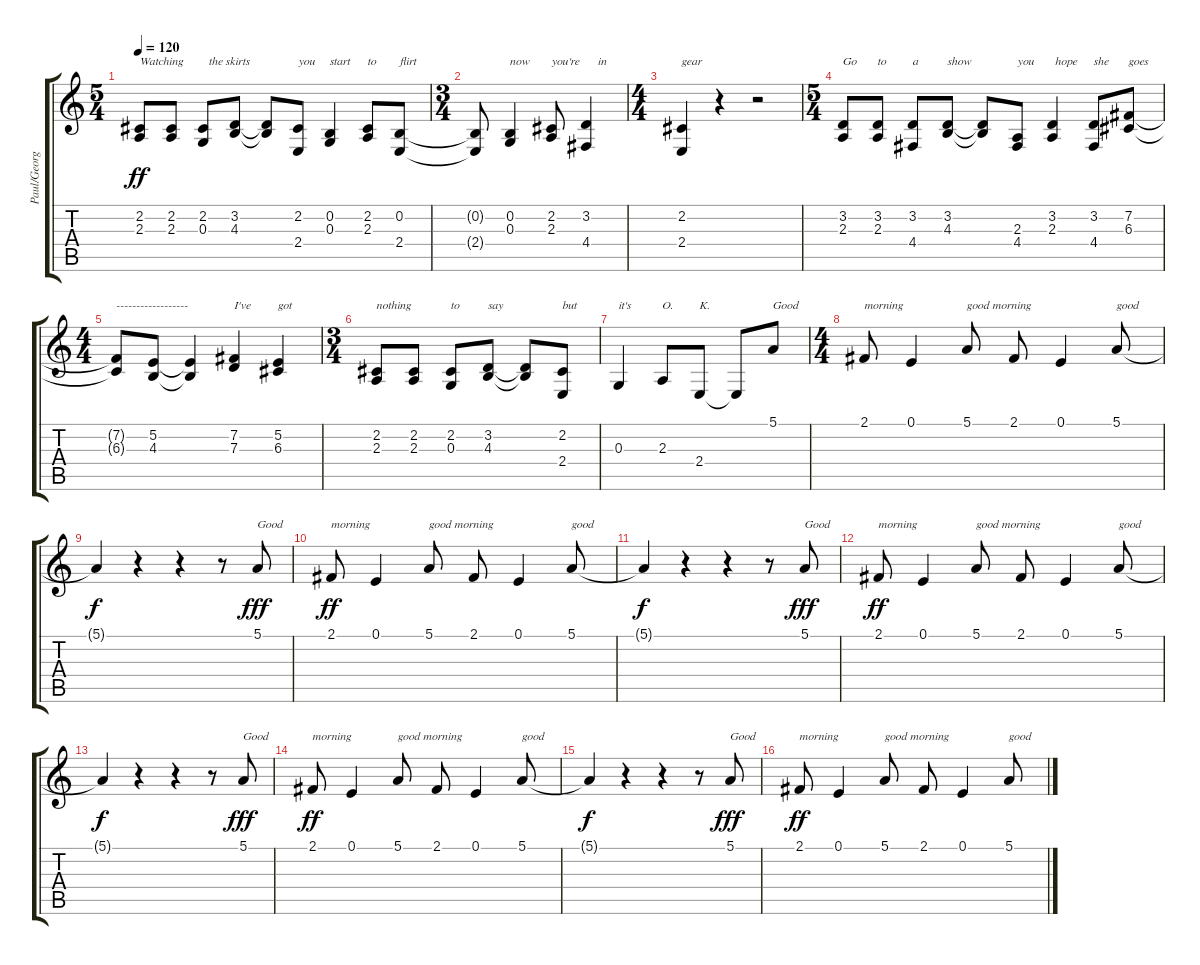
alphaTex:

\track ("Paul/George" "Paul/Georg") {instrument clarinet}
\staff {score tabs}
\tuning (E4 B3 G3 D3 A2 E2) {hide}
\ts (5 4)
\tempo 120
\clef g2
\ks c
(2.2 2.3).8{txt "Watching" dy ff} (2.2 2.3).8 (2.2 0.3).8{txt "  the skirts"} (3.2 4.3).8 (3.2{t} 4.3{t}).8 (2.2 2.4).8{txt "you"} (0.2 0.3).4{txt "start"} (2.2 2.3).8{txt "to"} (0.2 2.4).8{txt "flirt"} |
\ts (3 4)
(0.2{t} 2.4{t}).8 (0.2 0.3).4{txt "now"} (2.2 2.3).8{txt "you're"} (3.2 4.4).4{txt "    in"} |
\ts (4 4)
(2.2 2.4).4{txt "gear"} r.4 r.2 |
\ts (5 4)
(3.2 2.3).8{txt "Go"} (3.2 2.3).8{txt "to"} (3.2 4.4).8{txt "a"} (3.2 4.3).8{txt "show"} (3.2{t} 4.3{t}).8 (2.3 4.4).8{txt "you"} (3.2 2.3).4{txt " hope"} (3.2 4.4).8{txt "she"} (7.2 6.3).8{txt "goes"} |
\ts (4 4)
(7.2{t} 6.3{t}).8{txt "------------------"} (5.2 4.3).8 (5.2{t} 4.3{t}).4 (7.2 7.3).4{txt "I've"} (5.2 6.3).4{txt "got"} |
\ts (3 4)
(2.2 2.3).8{txt "nothing"} (2.2 2.3).8 (2.2 0.3).8{txt "to"} (3.2 4.3).8{txt "say"} (3.2{t} 4.3{t}).8 (2.2 2.4).8{txt "but"} |
0.3.4{txt "it's"} 2.3.8{txt "O."} 2.4.8{txt "K."} 2.4{t}.8 5.1.8{txt "Good" balance 13} |
\ts (4 4)
2.1.8{txt "morning"} 0.1.4 5.1.8{txt "good morning"} 2.1.8 0.1.4 5.1.8{txt "good"} |
5.1{t}.4{txt " " dy f} r.4 r.4 r.8 5.1.8{txt "Good" dy fff} |
2.1.8{txt "morning" dy ff volume 13} 0.1.4 5.1.8{txt "good morning"} 2.1.8 0.1.4 5.1.8{txt "good"} |
5.1{t}.4{txt " " dy f volume 11} r.4 r.4 r.8 5.1.8{txt "Good" dy fff} |
2.1.8{txt "morning" dy ff volume 9} 0.1.4 5.1.8{txt "good morning"} 2.1.8 0.1.4 5.1.8{txt "good"} |
5.1{t}.4{txt " " dy f volume 7} r.4 r.4 r.8 5.1.8{txt "Good" dy fff} |
2.1.8{txt "morning" dy ff volume 5} 0.1.4 5.1.8{txt "good morning"} 2.1.8 0.1.4 5.1.8{txt "good"} |
5.1{t}.4{txt " " dy f} r.4 r.4 r.8 5.1.8{txt "Good" dy fff volume 4} |
2.1.8{txt "morning" dy ff} 0.1.4 5.1.8{txt "good morning"} 2.1.8 0.1.4 5.1.8{txt "good"}
